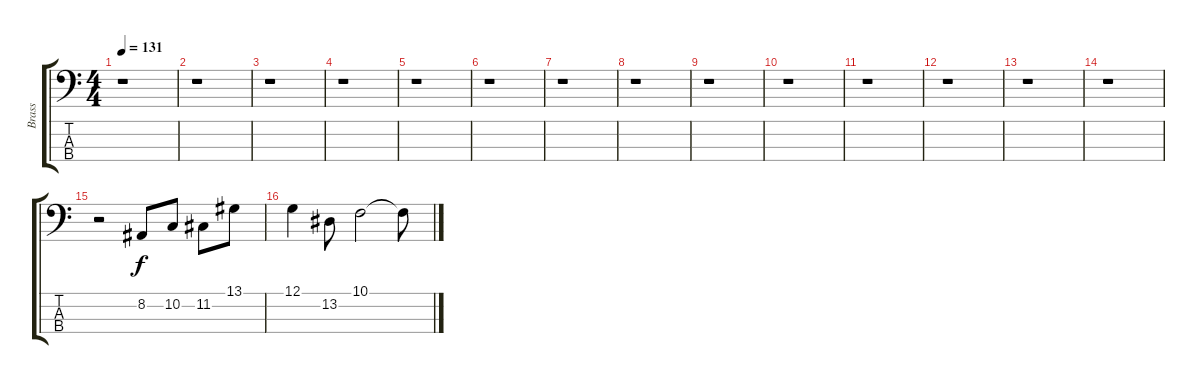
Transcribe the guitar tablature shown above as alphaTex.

\track ("Brass" "Brass") {instrument stringensemble1}
\staff {score tabs}
\tuning (G2 D2 A1 E1) {hide}
\ts (4 4)
\tempo 131
\clef f4
\ks c
r.1{dy f} |
r.1 |
r.1 |
r.1 |
r.1 |
r.1 |
r.1 |
r.1 |
r.1 |
r.1 |
r.1 |
r.1 |
r.1 |
r.1 |
r.2 8.2.8 10.2.8 11.2.8 13.1.8 |
12.1.4 13.2.8 10.1.2 10.1{t}.8
